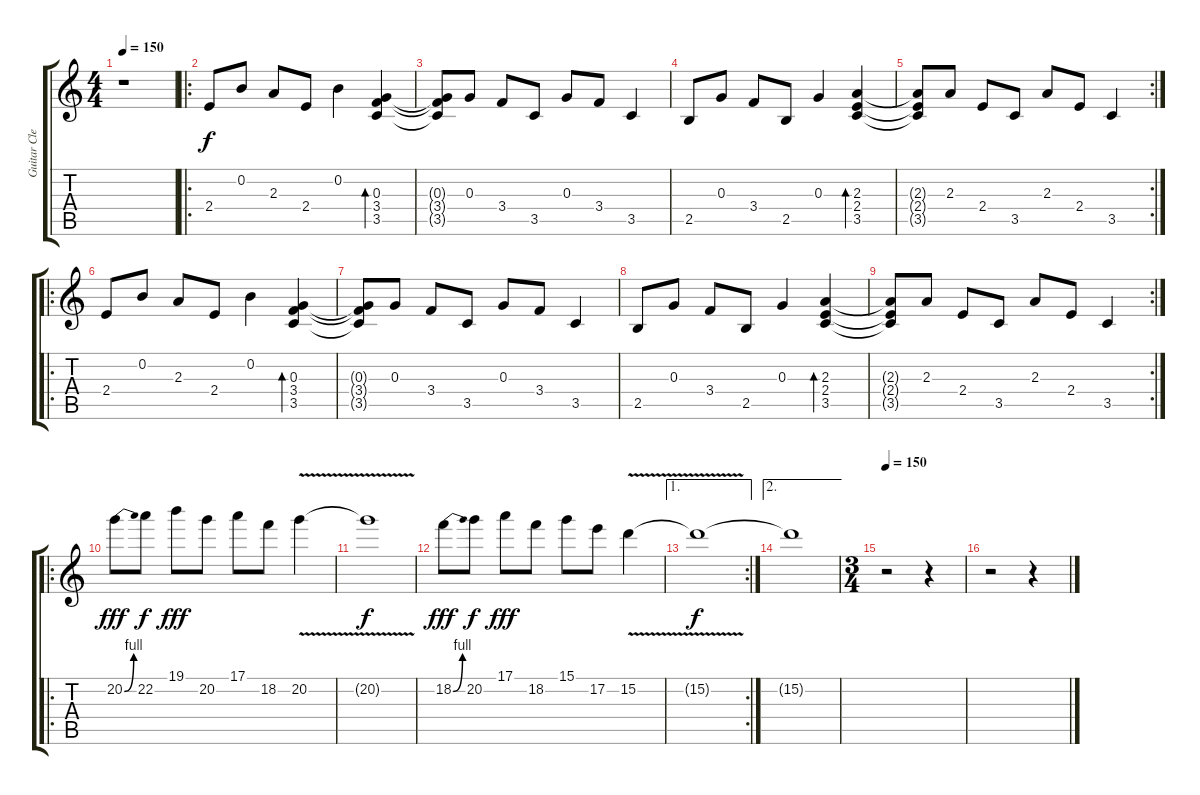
\track ("Guitar Clean 2" "Guitar Cle") {instrument electricguitarclean}
\staff {score tabs}
\tuning (E4 B3 G3 D3 A2 E2) {hide}
\ts (4 4)
\tempo 150
\tempo 125
\tempo 150
\clef g2
\ks c
r.1{dy f instrument electricguitarclean} |
\ro
2.4.8 0.2.8 2.3.8 2.4.8 0.2.4 (0.3 3.4 3.5).4{bd 120} |
(0.3{t} 3.4{t} 3.5{t}).8 0.3.8 3.4.8 3.5.8 0.3.8 3.4.8 3.5.4 |
2.5.8 0.3.8 3.4.8 2.5.8 0.3.4 (2.3 2.4 3.5).4{bd 120} |
\rc 2
(2.3{t} 2.4{t} 3.5{t}).8 2.3.8 2.4.8 3.5.8 2.3.8 2.4.8 3.5.4 |
\ro
2.4.8 0.2.8 2.3.8 2.4.8 0.2.4 (0.3 3.4 3.5).4{bd 120} |
(0.3{t} 3.4{t} 3.5{t}).8 0.3.8 3.4.8 3.5.8 0.3.8 3.4.8 3.5.4 |
2.5.8 0.3.8 3.4.8 2.5.8 0.3.4 (2.3 2.4 3.5).4{bd 120} |
\rc 2
(2.3{t} 2.4{t} 3.5{t}).8 2.3.8 2.4.8 3.5.8 2.3.8 2.4.8 3.5.4 |
\ro
20.2{be (bend 0 0 60 4)}.8{dy fff instrument distortionguitar} 22.2.8{dy f} 19.1.8{dy fff} 20.2.8 17.1.8 18.2.8 20.2{v}.4 |
20.2{t}.1{dy f} |
18.2{be (bend 0 0 60 4)}.8{dy fff} 20.2.8{dy f} 17.1.8{dy fff} 18.2.8 15.1.8 17.2.8 15.2{v}.4 |
\ae 1
\rc 2
15.2{t}.1{dy f} |
\ae 2
15.2{t}.1 |
\ts (3 4)
\tempo 150
r.2 r.4 |
r.2 r.4
